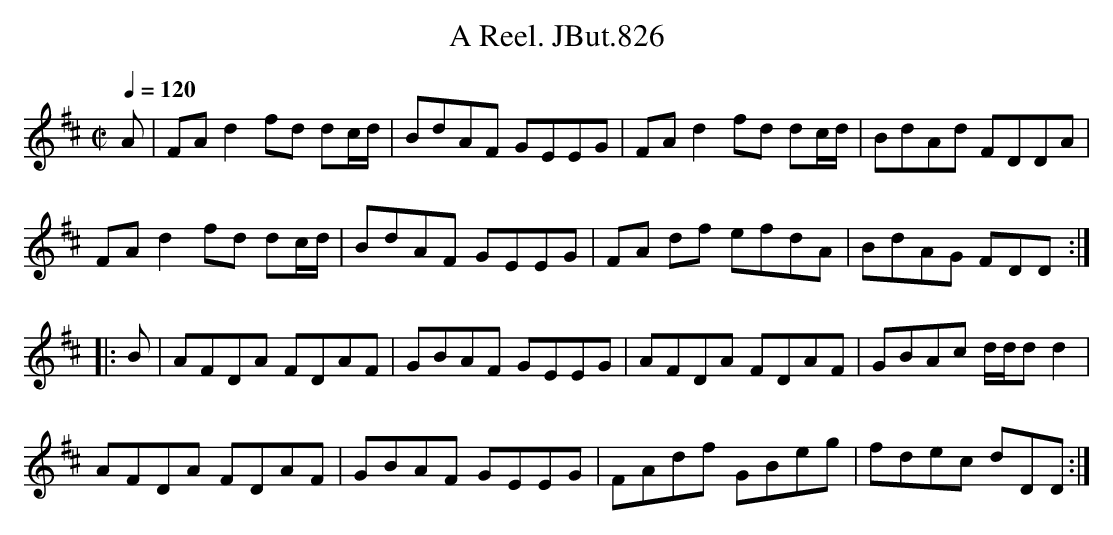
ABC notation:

X:1
T:Reel. JBut.826, A
M:C|
L:1/8
Q:1/4=120
K:D
A|FA d2 fd dc/d/|BdAF GEEG|FA d2 fd dc/d/|BdAd FDDA|
FA d2 fd dc/d/|BdAF GEEG|FA df efdA|BdAG FDD:|
|:B|AFDA FDAF|GBAF GEEG|AFDA FDAF|GBAc d/d/d d2|
AFDA FDAF|GBAF GEEG|FAdf GBeg|fdec dDD:|
